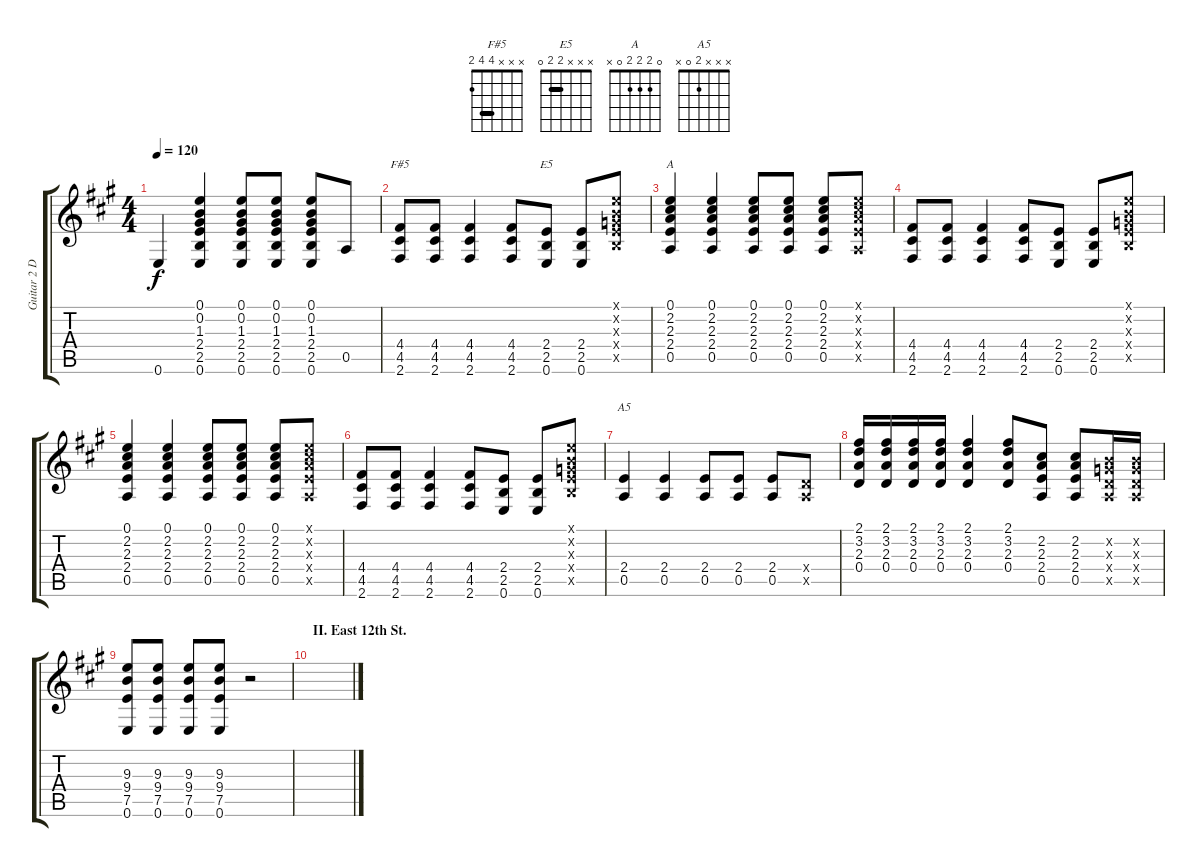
\track ("Guitar 2 Double" "Guitar 2 D") {instrument acousticguitarnylon}
\staff {score tabs}
\tuning (E4 B3 G3 D3 A2 E2) {hide}
\chord ("F#5" x x x 4 4 2) {barre 4}
\chord ("E5" x x x 2 2 0) {barre 2}
\chord ("A" 0 2 2 2 0 x)
\chord ("A5" x x x 2 0 x)
\ts (4 4)
\tempo 120
\clef g2
\ks a
0.6.4{dy f} (0.1 0.2 1.3 2.4 2.5 0.6).4 (0.1 0.2 1.3 2.4 2.5 0.6).8 (0.1 0.2 1.3 2.4 2.5 0.6).8 (0.1 0.2 1.3 2.4 2.5 0.6).8 0.5.8 |
(4.4 4.5 2.6).8{ch "F#5"} (4.4 4.5 2.6).8 (4.4 4.5 2.6).4 (4.4 4.5 2.6).8 (2.4 2.5 0.6).8{ch "E5"} (2.4 2.5 0.6).8 (0.1{x} 0.2{x} 0.3{x} 2.4{x} 2.5{x}).8 |
(0.1 2.2 2.3 2.4 0.5).4{ch "A"} (0.1 2.2 2.3 2.4 0.5).4 (0.1 2.2 2.3 2.4 0.5).8 (0.1 2.2 2.3 2.4 0.5).8 (0.1 2.2 2.3 2.4 0.5).8 (0.1{x} 2.2{x} 2.3{x} 2.4{x} 0.5{x}).8 |
(4.4 4.5 2.6).8 (4.4 4.5 2.6).8 (4.4 4.5 2.6).4 (4.4 4.5 2.6).8 (2.4 2.5 0.6).8 (2.4 2.5 0.6).8 (0.1{x} 0.2{x} 0.3{x} 2.4{x} 2.5{x}).8 |
(0.1 2.2 2.3 2.4 0.5).4 (0.1 2.2 2.3 2.4 0.5).4 (0.1 2.2 2.3 2.4 0.5).8 (0.1 2.2 2.3 2.4 0.5).8 (0.1 2.2 2.3 2.4 0.5).8 (0.1{x} 2.2{x} 2.3{x} 2.4{x} 0.5{x}).8 |
(4.4 4.5 2.6).8 (4.4 4.5 2.6).8 (4.4 4.5 2.6).4 (4.4 4.5 2.6).8 (2.4 2.5 0.6).8 (2.4 2.5 0.6).8 (0.1{x} 0.2{x} 0.3{x} 2.4{x} 2.5{x}).8 |
(2.4 0.5).4{ch "A5"} (2.4 0.5).4 (2.4 0.5).8 (2.4 0.5).8 (2.4 0.5).8 (0.4{x} 0.5{x}).8 |
(2.1 3.2 2.3 0.4).16 (2.1 3.2 2.3 0.4).16 (2.1 3.2 2.3 0.4).16 (2.1 3.2 2.3 0.4).16 (2.1 3.2 2.3 0.4).4 (2.1 3.2 2.3 0.4).8 (2.2 2.3 2.4 0.5).8 (2.2 2.3 2.4 0.5).8 (0.2{x} 0.3{x} 0.4{x} 0.5{x}).16 (0.2{x} 0.3{x} 0.4{x} 0.5{x}).16 |
(9.3 9.4 7.5 0.6).8 (9.3 9.4 7.5 0.6).8 (9.3 9.4 7.5 0.6).8 (9.3 9.4 7.5 0.6).8 r.2 |
\section ("" "II. East 12th St.")
